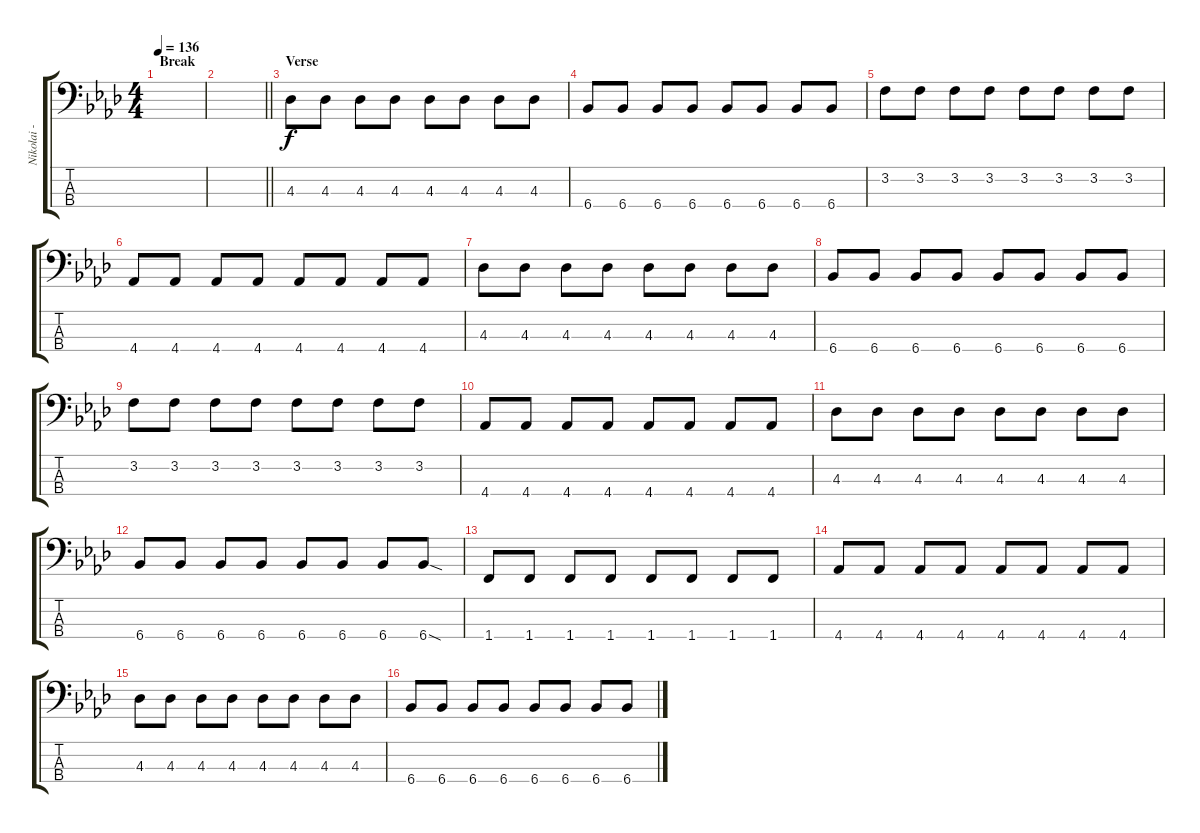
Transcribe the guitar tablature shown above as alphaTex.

\track ("Nikolai - Bass RSE" "Nikolai - ") {instrument electricbassfinger}
\staff {score tabs}
\tuning (G2 D2 A1 E1) {hide}
\ts (4 4)
\section ("" "Break")
\tempo 136
\clef f4
\ks ab
|
\barLineRight lightlight
|
\section ("" "Verse")
4.3.8 4.3.8 4.3.8 4.3.8 4.3.8 4.3.8 4.3.8 4.3.8 |
6.4.8 6.4.8 6.4.8 6.4.8 6.4.8 6.4.8 6.4.8 6.4.8 |
3.2.8 3.2.8 3.2.8 3.2.8 3.2.8 3.2.8 3.2.8 3.2.8 |
4.4.8 4.4.8 4.4.8 4.4.8 4.4.8 4.4.8 4.4.8 4.4.8 |
4.3.8 4.3.8 4.3.8 4.3.8 4.3.8 4.3.8 4.3.8 4.3.8 |
6.4.8 6.4.8 6.4.8 6.4.8 6.4.8 6.4.8 6.4.8 6.4.8 |
3.2.8 3.2.8 3.2.8 3.2.8 3.2.8 3.2.8 3.2.8 3.2.8 |
4.4.8 4.4.8 4.4.8 4.4.8 4.4.8 4.4.8 4.4.8 4.4.8 |
4.3.8 4.3.8 4.3.8 4.3.8 4.3.8 4.3.8 4.3.8 4.3.8 |
6.4.8 6.4.8 6.4.8 6.4.8 6.4.8 6.4.8 6.4.8 6.4{sod}.8 |
1.4.8 1.4.8 1.4.8 1.4.8 1.4.8 1.4.8 1.4.8 1.4.8 |
4.4.8 4.4.8 4.4.8 4.4.8 4.4.8 4.4.8 4.4.8 4.4.8 |
4.3.8 4.3.8 4.3.8 4.3.8 4.3.8 4.3.8 4.3.8 4.3.8 |
6.4.8 6.4.8 6.4.8 6.4.8 6.4.8 6.4.8 6.4.8 6.4.8
